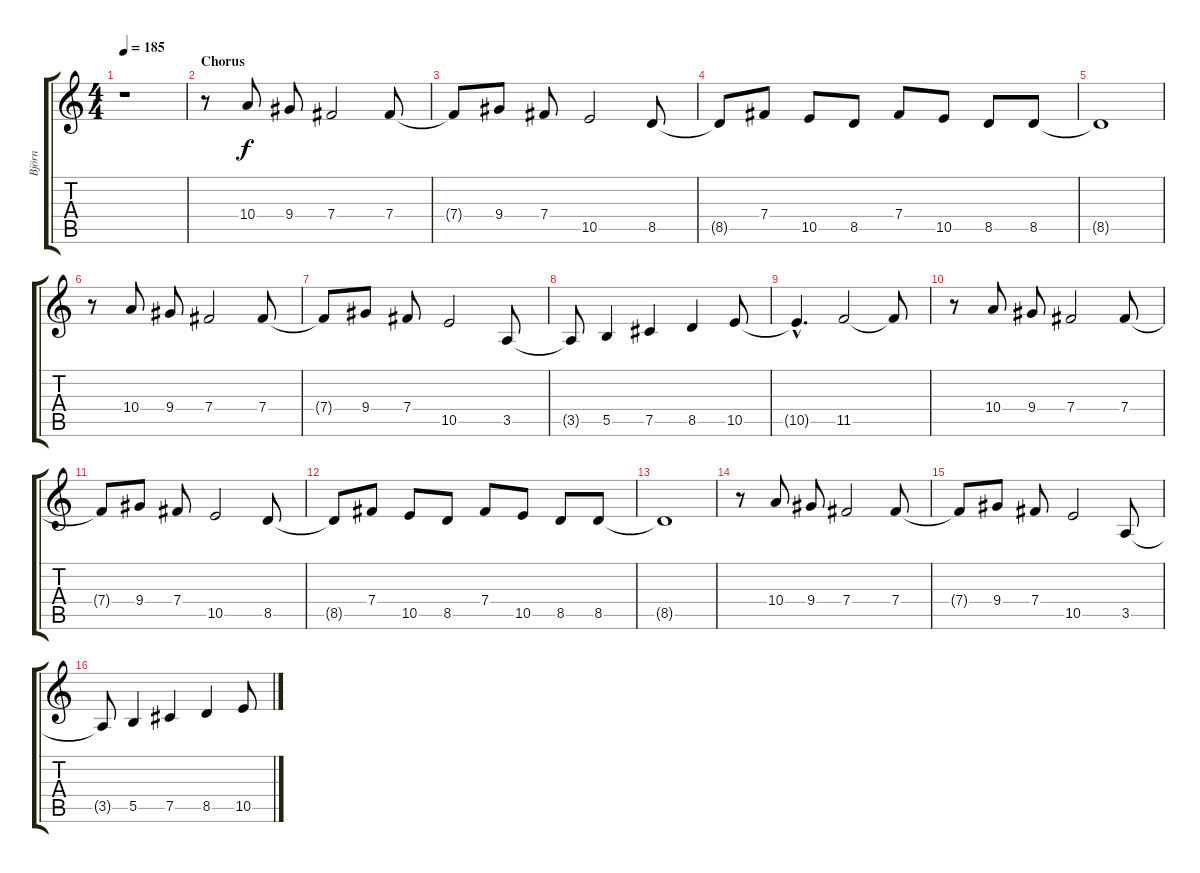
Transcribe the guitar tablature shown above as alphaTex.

\track ("Björn" "Björn") {instrument distortionguitar}
\staff {score tabs}
\tuning (Db4 Ab3 E3 B2 Gb2 B1) {hide}
\ts (4 4)
\tempo 185
\clef g2
\ks c
r.1{dy f} |
\section ("" "Chorus")
r.8{balance 2} 10.4.8 9.4.8 7.4.2 7.4.8 |
7.4{t}.8 9.4.8 7.4.8 10.5.2 8.5.8 |
8.5{t}.8 7.4.8 10.5.8 8.5.8 7.4.8 10.5.8 8.5.8 8.5.8 |
8.5{t}.1 |
r.8 10.4.8 9.4.8 7.4.2 7.4.8 |
7.4{t}.8 9.4.8 7.4.8 10.5.2 3.5.8 |
3.5{t}.8 5.5.4 7.5.4 8.5.4 10.5.8 |
10.5{hac t}.4{d} 11.5.2 11.5{t}.8 |
r.8 10.4.8 9.4.8 7.4.2 7.4.8 |
7.4{t}.8 9.4.8 7.4.8 10.5.2 8.5.8 |
8.5{t}.8 7.4.8 10.5.8 8.5.8 7.4.8 10.5.8 8.5.8 8.5.8 |
8.5{t}.1 |
r.8 10.4.8 9.4.8 7.4.2 7.4.8 |
7.4{t}.8 9.4.8 7.4.8 10.5.2 3.5.8 |
3.5{t}.8 5.5.4 7.5.4 8.5.4 10.5.8
